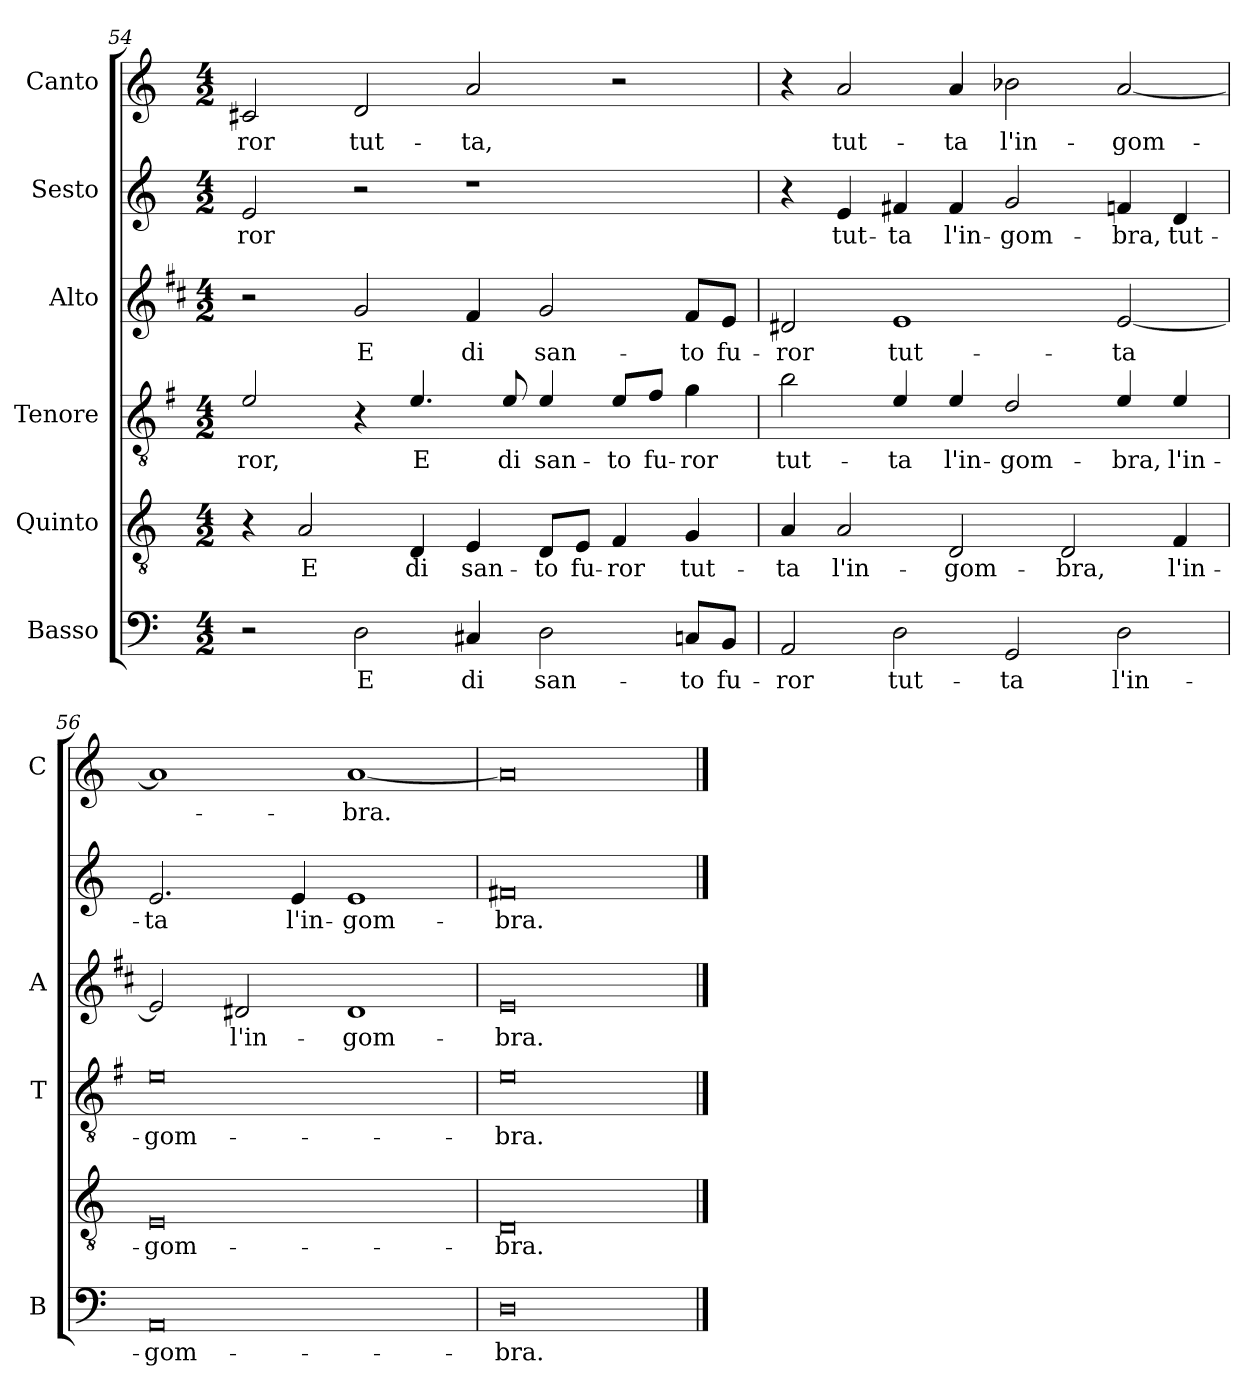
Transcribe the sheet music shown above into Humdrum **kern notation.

**kern	**text	**kern	**text	**kern	**text	**kern	**text	**kern	**text	**kern	**text
*part6	*part6	*part5	*part5	*part4	*part4	*part3	*part3	*part2	*part2	*part1	*part1
*staff6	*staff6	*staff5	*staff5	*staff4	*staff4	*staff3	*staff3	*staff2	*staff2	*staff1	*staff1
*I"Basso	*	*I"Quinto	*	*I"Tenore	*	*I"Alto	*	*I"Sesto	*	*I"Canto	*
*I'B	*	*	*	*I'T	*	*I'A	*	*	*	*I'C	*
*clefF4	*	*clefGv2	*	*clefGv2	*	*clefG2	*	*clefG2	*	*clefG2	*
*	*	*	*	*ITrd4c7	*	*ITrd1c2	*	*	*	*	*
*k[]	*	*k[]	*	*k[]	*	*k[]	*	*k[]	*	*k[]	*
*C:	*	*C:	*	*C:	*	*C:	*	*C:	*	*C:	*
*M4/2	*	*M4/2	*	*M4/2	*	*M4/2	*	*M4/2	*	*M4/2	*
=54	=54	=54	=54	=54	=54	=54	=54	=54	=54	=54	=54
!	!	!	!	!	!LO:LY:b	!	!	!	!LO:LY:b	!	!LO:LY:b
2r	.	4r	.	2A/	-ror,	2r	.	2e/	-ror	2c#X/	-ror
!	!	!	!LO:LY:b	!	!	!	!	!	!	!	!
.	.	2A/	E	.	.	.	.	.	.	.	.
!	!LO:LY:b	!	!	!	!	!	!LO:LY:b	!	!	!	!LO:LY:b
2D\	E	.	.	4r	.	2f/	E	2r	.	2d/	tut-
!	!	!	!LO:LY:b	!	!LO:LY:b	!	!	!	!	!	!
.	.	4D/	di	4.A/	E	.	.	.	.	.	.
!	!LO:LY:b	!	!LO:LY:b	!	!	!	!LO:LY:b	!	!	!	!LO:LY:b
4C#X/	di	4E/	san-	.	.	4e/	di	1r	.	2a/	-ta,
!	!	!	!	!	!LO:LY:b	!	!	!	!	!	!
.	.	.	.	8A/	di	.	.	.	.	.	.
!	!LO:LY:b	!	!LO:LY:b	!	!LO:LY:b	!	!LO:LY:b	!	!	!	!
2D\	san-	8D/L	-to	4A/	san-	2f/	san-	.	.	.	.
!	!	!	!LO:LY:b	!	!	!	!	!	!	!	!
.	.	8E/J	fu-	.	.	.	.	.	.	.	.
!	!	!	!LO:LY:b	!	!LO:LY:b	!	!	!	!	!	!
.	.	4F/	-ror	8A/L	-to	.	.	.	.	2r	.
!	!	!	!	!	!LO:LY:b	!	!	!	!	!	!
.	.	.	.	8B/J	fu-	.	.	.	.	.	.
!	!LO:LY:b	!	!LO:LY:b	!	!LO:LY:b	!	!LO:LY:b	!	!	!	!
8Cn/L	-to	4G/	tut-	4c\	-ror	8e/L	-to	.	.	.	.
!	!LO:LY:b	!	!	!	!	!	!LO:LY:b	!	!	!	!
8BB/J	fu-	.	.	.	.	8d/J	fu-	.	.	.	.
=55	=55	=55	=55	=55	=55	=55	=55	=55	=55	=55	=55
!	!LO:LY:b	!	!LO:LY:b	!	!LO:LY:b	!	!LO:LY:b	!	!	!	!
2AA/	-ror	4A/	-ta	2e\	tut-	2c#X/	-ror	4r	.	4r	.
!	!	!	!LO:LY:b	!	!	!	!	!	!LO:LY:b	!	!LO:LY:b
.	.	2A/	l'in-	.	.	.	.	4e/	tut-	2a/	tut-
!	!LO:LY:b	!	!	!	!LO:LY:b	!	!LO:LY:b	!	!LO:LY:b	!	!
2D\	tut-	.	.	4A/	-ta	1d	tut-	4f#X/	-ta	.	.
!	!	!	!LO:LY:b	!	!LO:LY:b	!	!	!	!LO:LY:b	!	!LO:LY:b
.	.	2D/	-gom-	4A/	l'in-	.	.	4f#/	l'in-	4a/	-ta
!	!LO:LY:b	!	!	!	!LO:LY:b	!	!	!	!LO:LY:b	!	!LO:LY:b
2GG/	-ta	.	.	2G/	-gom-	.	.	2g/	-gom-	2b-X\	l'in-
!	!	!	!LO:LY:b	!	!	!	!	!	!	!	!
.	.	2D/	-bra,	.	.	.	.	.	.	.	.
!	!LO:LY:b	!	!	!	!LO:LY:b	!	!LO:LY:b	!	!LO:LY:b	!	!LO:LY:b
2D\	l'in-	.	.	4A/	-bra,	[2d/	-ta	4fn/	-bra,	[2a/	-gom-
!	!	!	!LO:LY:b	!	!LO:LY:b	!	!	!	!LO:LY:b	!	!
.	.	4F/	l'in-	4A/	l'in-	.	.	4d/	tut-	.	.
=56	=56	=56	=56	=56	=56	=56	=56	=56	=56	=56	=56
!	!LO:LY:b	!	!LO:LY:b	!	!LO:LY:b	!	!	!	!LO:LY:b	!	!
0AA	-gom-	0E	-gom-	0A	-gom-	2d/]	.	2.e/	-ta	1a]	.
!	!	!	!	!	!	!	!LO:LY:b	!	!	!	!
.	.	.	.	.	.	2c#X/	l'in-	.	.	.	.
!	!	!	!	!	!	!	!	!	!LO:LY:b	!	!
.	.	.	.	.	.	.	.	4e/	l'in-	.	.
!	!	!	!	!	!	!	!LO:LY:b	!	!LO:LY:b	!	!LO:LY:b
.	.	.	.	.	.	1c#	-gom-	1e	-gom-	[1a	-bra.
=57	=57	=57	=57	=57	=57	=57	=57	=57	=57	=57	=57
!	!LO:LY:b	!	!LO:LY:b	!	!LO:LY:b	!	!LO:LY:b	!	!LO:LY:b	!	!
0D	-bra.	0D	-bra.	0A	-bra.	0d	-bra.	0f#X	-bra.	0a]	.
==	==	==	==	==	==	==	==	==	==	==	==
*-	*-	*-	*-	*-	*-	*-	*-	*-	*-	*-	*-
